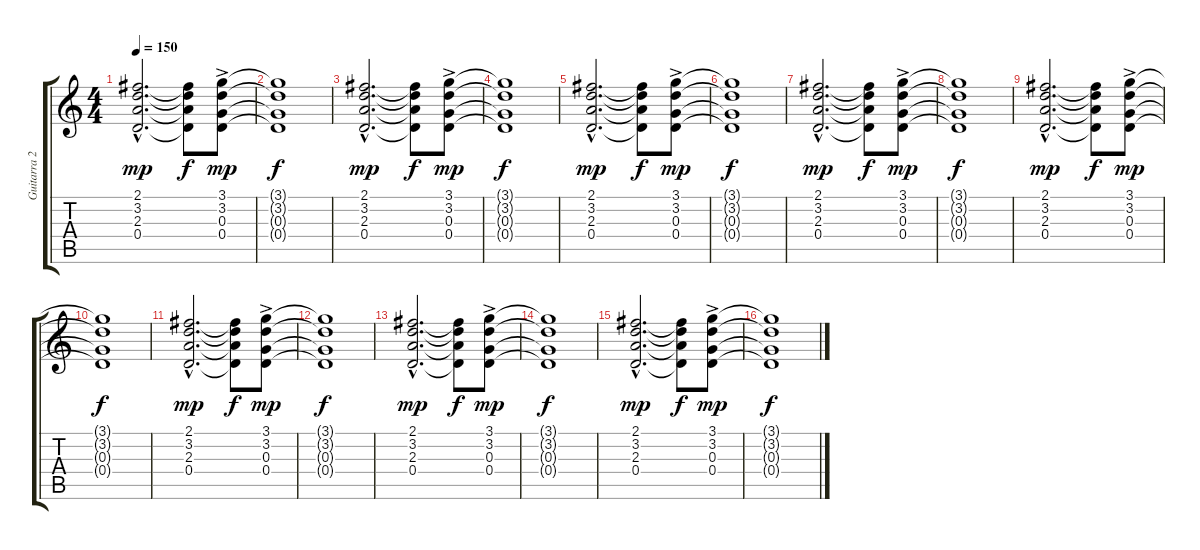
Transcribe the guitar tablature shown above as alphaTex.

\track ("Guitarra 2" "Guitarra 2") {instrument electricguitarjazz}
\staff {score tabs}
\tuning (E4 B3 G3 D3 A2 E2) {hide}
\ts (4 4)
\tempo 150
\tempo 140
\tempo 150
\clef g2
\ks c
(2.1{hac} 3.2{hac} 2.3{hac} 0.4{hac}).2{d dy mp instrument electricguitarjazz} (2.1{t} 3.2{t} 2.3{t} 0.4{t}).8{dy f} (3.1{ac} 3.2{ac} 0.3{ac} 0.4{ac}).8{dy mp} |
(3.1{t} 3.2{t} 0.3{t} 0.4{t}).1{dy f} |
(2.1{hac} 3.2{hac} 2.3{hac} 0.4{hac}).2{d dy mp} (2.1{t} 3.2{t} 2.3{t} 0.4{t}).8{dy f} (3.1{ac} 3.2{ac} 0.3{ac} 0.4{ac}).8{dy mp} |
(3.1{t} 3.2{t} 0.3{t} 0.4{t}).1{dy f} |
(2.1{hac} 3.2{hac} 2.3{hac} 0.4{hac}).2{d dy mp} (2.1{t} 3.2{t} 2.3{t} 0.4{t}).8{dy f} (3.1{ac} 3.2{ac} 0.3{ac} 0.4{ac}).8{dy mp} |
(3.1{t} 3.2{t} 0.3{t} 0.4{t}).1{dy f} |
(2.1{hac} 3.2{hac} 2.3{hac} 0.4{hac}).2{d dy mp} (2.1{t} 3.2{t} 2.3{t} 0.4{t}).8{dy f} (3.1{ac} 3.2{ac} 0.3{ac} 0.4{ac}).8{dy mp} |
(3.1{t} 3.2{t} 0.3{t} 0.4{t}).1{dy f} |
(2.1{hac} 3.2{hac} 2.3{hac} 0.4{hac}).2{d dy mp} (2.1{t} 3.2{t} 2.3{t} 0.4{t}).8{dy f} (3.1{ac} 3.2{ac} 0.3{ac} 0.4{ac}).8{dy mp} |
(3.1{t} 3.2{t} 0.3{t} 0.4{t}).1{dy f} |
(2.1{hac} 3.2{hac} 2.3{hac} 0.4{hac}).2{d dy mp} (2.1{t} 3.2{t} 2.3{t} 0.4{t}).8{dy f} (3.1{ac} 3.2{ac} 0.3{ac} 0.4{ac}).8{dy mp} |
(3.1{t} 3.2{t} 0.3{t} 0.4{t}).1{dy f} |
(2.1{hac} 3.2{hac} 2.3{hac} 0.4{hac}).2{d dy mp} (2.1{t} 3.2{t} 2.3{t} 0.4{t}).8{dy f} (3.1{ac} 3.2{ac} 0.3{ac} 0.4{ac}).8{dy mp} |
(3.1{t} 3.2{t} 0.3{t} 0.4{t}).1{dy f} |
(2.1{hac} 3.2{hac} 2.3{hac} 0.4{hac}).2{d dy mp} (2.1{t} 3.2{t} 2.3{t} 0.4{t}).8{dy f} (3.1{ac} 3.2{ac} 0.3{ac} 0.4{ac}).8{dy mp} |
(3.1{t} 3.2{t} 0.3{t} 0.4{t}).1{dy f}
